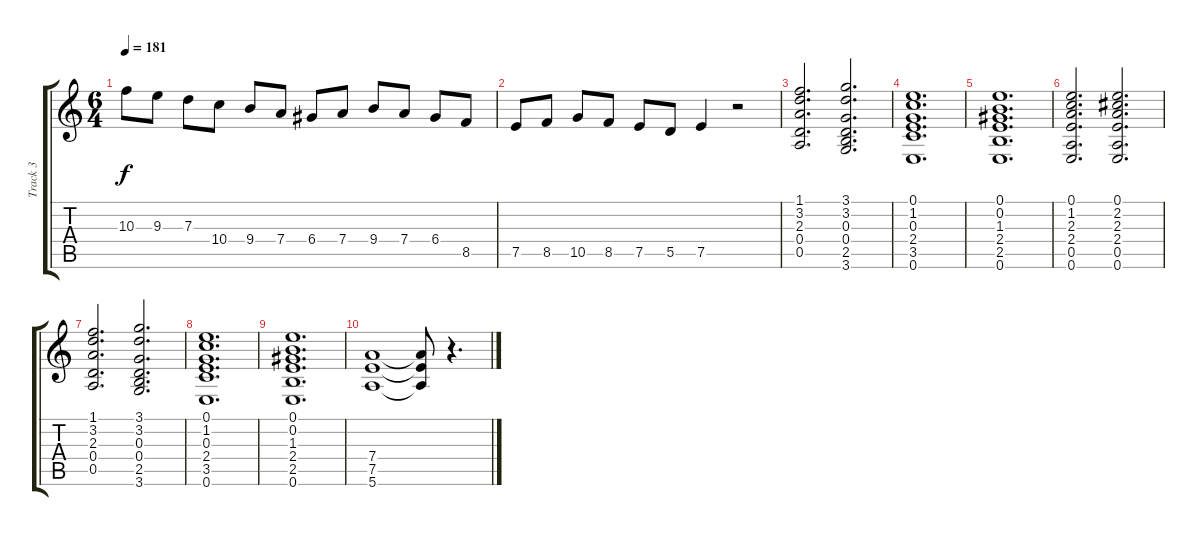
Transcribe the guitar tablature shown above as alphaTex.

\track ("Track 3" "Track 3") {instrument distortionguitar}
\staff {score tabs}
\tuning (E4 B3 G3 D3 A2 E2) {hide}
\ts (6 4)
\tempo 181
\clef g2
\ks c
10.3.8{dy f} 9.3.8 7.3.8 10.4.8 9.4.8 7.4.8 6.4.8 7.4.8 9.4.8 7.4.8 6.4.8 8.5.8 |
7.5.8 8.5.8 10.5.8 8.5.8 7.5.8 5.5.8 7.5.4 r.2 |
(1.1 3.2 2.3 0.4 0.5).2{d} (3.1 3.2 0.3 0.4 2.5 3.6).2{d} |
(0.1 1.2 0.3 2.4 3.5 0.6).1{d} |
(0.1 0.2 1.3 2.4 2.5 0.6).1{d} |
(0.1 1.2 2.3 2.4 0.5 0.6).2{d} (0.1 2.2 2.3 2.4 0.5 0.6).2{d} |
(1.1 3.2 2.3 0.4 0.5).2{d} (3.1 3.2 0.3 0.4 2.5 3.6).2{d} |
(0.1 1.2 0.3 2.4 3.5 0.6).1{d} |
(0.1 0.2 1.3 2.4 2.5 0.6).1{d} |
(7.4 7.5 5.6).1 (7.4{t} 7.5{t} 5.6{t}).8 r.4{d}
